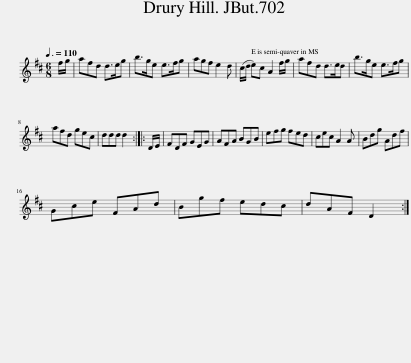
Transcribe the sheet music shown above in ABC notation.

X:1
L:1/8
Q:3/8=110
M:6/8
I:linebreak $
K:D
V:1 treble
V:1
 f/g/ | afd d>eg | b>ge e>fg | agf e2 d | (c/d/ e)c A2 f/g/ | %5
 afd d>ed | b>ge e>fg |$ afd gec | ddd d2 :: D/E/ | %10
 FDF GEG | AFA BGB | efg fed | cec A2 A | Bdg Adf |$ %15
 Gce FAd | Bgf edc | dAF D2 :| %18
